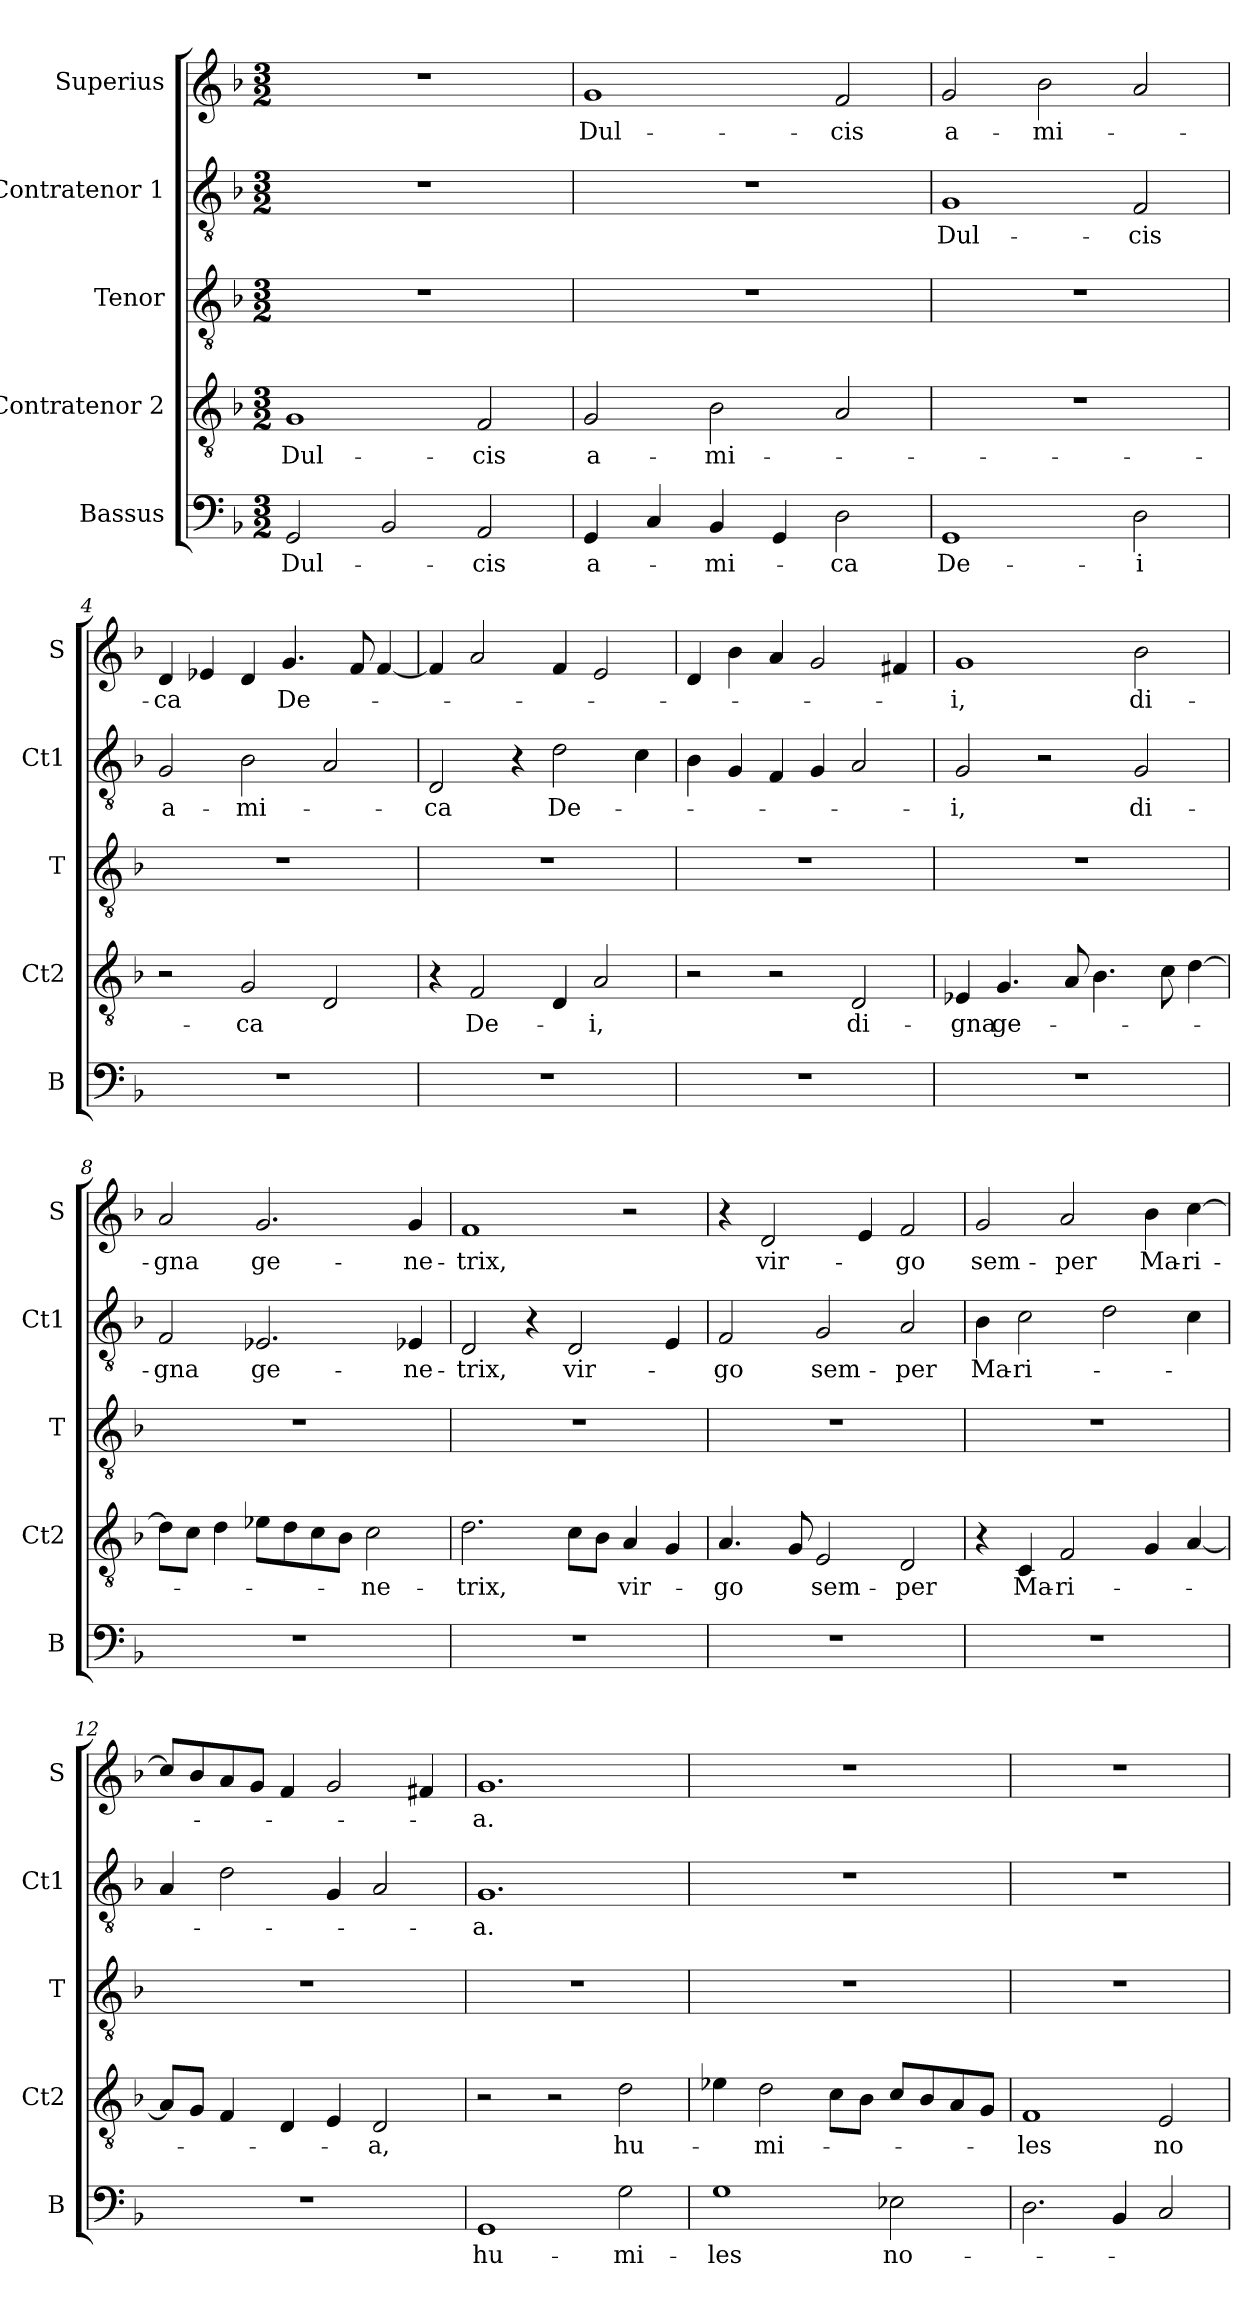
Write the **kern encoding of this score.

**kern	**text	**kern	**text	**kern	**kern	**text	**kern	**text
*part5	*part5	*part4	*part4	*part3	*part2	*part2	*part1	*part1
*staff5	*staff5	*staff4	*staff4	*staff3	*staff2	*staff2	*staff1	*staff1
*I"Bassus	*	*I"Contratenor 2	*	*I"Tenor	*I"Contratenor 1	*	*I"Superius	*
*I'B	*	*I'Ct2	*	*I'T	*I'Ct1	*	*I'S	*
*clefF4	*	*clefGv2	*	*clefGv2	*clefGv2	*	*clefG2	*
*k[b-]	*	*k[b-]	*	*k[b-]	*k[b-]	*	*k[b-]	*
*M3/2	*	*M3/2	*	*M3/2	*M3/2	*	*M3/2	*
=1	=1	=1	=1	=1	=1	=1	=1	=1
2GG	Dul-	1G	Dul-	1.r	1.r	.	1.r	.
2BB-	.	.	.	.	.	.	.	.
2AA	-cis	2F	-cis	.	.	.	.	.
=2	=2	=2	=2	=2	=2	=2	=2	=2
4GG	a-	2G	a-	1.r	1.r	.	1g	Dul-
4C	.	.	.	.	.	.	.	.
4BB-	-mi-	2B-	-mi-	.	.	.	.	.
4GG	.	.	.	.	.	.	.	.
2D	-ca	2A	.	.	.	.	2f	-cis
=3	=3	=3	=3	=3	=3	=3	=3	=3
1GG	De-	1.r	.	1.r	1G	Dul-	2g	a-
.	.	.	.	.	.	.	2b-	-mi-
2D	-i	.	.	.	2F	-cis	2a	.
=4	=4	=4	=4	=4	=4	=4	=4	=4
1.r	.	2r	.	1.r	2G	a-	4d	-ca
.	.	.	.	.	.	.	4e-i	.
.	.	2G	-ca	.	2B-	-mi-	4d	.
.	.	.	.	.	.	.	4.g	De-
.	.	2D	.	.	2A	.	.	.
.	.	.	.	.	.	.	8f	.
.	.	.	.	.	.	.	[4f	.
=5	=5	=5	=5	=5	=5	=5	=5	=5
1.r	.	4r	.	1.r	2D	-ca	4f]	.
.	.	2F	De-	.	.	.	2a	.
.	.	.	.	.	4r	.	.	.
.	.	4D	.	.	2d	De-	4f	.
.	.	2A	-i,	.	.	.	2e	.
.	.	.	.	.	4c	.	.	.
=6	=6	=6	=6	=6	=6	=6	=6	=6
1.r	.	2r	.	1.r	4B-	.	4d	.
.	.	.	.	.	4G	.	4b-	.
.	.	2r	.	.	4F	.	4a	.
.	.	.	.	.	4G	.	2g	.
.	.	2D	di-	.	2A	.	.	.
.	.	.	.	.	.	.	4f#X	.
=7	=7	=7	=7	=7	=7	=7	=7	=7
1.r	.	4E-X	-gna	1.r	2G	-i,	1g	-i,
.	.	4.G	ge-	.	.	.	.	.
.	.	.	.	.	2r	.	.	.
.	.	8A	.	.	.	.	.	.
.	.	4.B-	.	.	.	.	.	.
.	.	.	.	.	2G	di-	2b-	di-
.	.	8c	.	.	.	.	.	.
.	.	[4d	.	.	.	.	.	.
=8	=8	=8	=8	=8	=8	=8	=8	=8
1.r	.	8dL]	.	1.r	2F	-gna	2a	-gna
.	.	8cJ	.	.	.	.	.	.
.	.	4d	.	.	.	.	.	.
.	.	8e-XL	.	.	2.E-X	ge-	2.g	ge-
.	.	8d	.	.	.	.	.	.
.	.	8c	.	.	.	.	.	.
.	.	8B-J	.	.	.	.	.	.
.	.	2c	-ne-	.	.	.	.	.
.	.	.	.	.	4E-X	-ne-	4g	-ne-
=9	=9	=9	=9	=9	=9	=9	=9	=9
1.r	.	2.d	-trix,	1.r	2D	-trix,	1f	-trix,
.	.	.	.	.	4r	.	.	.
.	.	8cL	.	.	2D	vir-	.	.
.	.	8B-J	.	.	.	.	.	.
.	.	4A	vir-	.	.	.	2r	.
.	.	4G	.	.	4E	.	.	.
=10	=10	=10	=10	=10	=10	=10	=10	=10
1.r	.	4.A	-go	1.r	2F	-go	4r	.
.	.	.	.	.	.	.	2d	vir-
.	.	8G	.	.	.	.	.	.
.	.	2E	sem-	.	2G	sem-	.	.
.	.	.	.	.	.	.	4e	.
.	.	2D	-per	.	2A	-per	2f	-go
=11	=11	=11	=11	=11	=11	=11	=11	=11
1.r	.	4r	.	1.r	4B-	Ma-	2g	sem-
.	.	4C	Ma-	.	2c	-ri-	.	.
.	.	2F	-ri-	.	.	.	2a	-per
.	.	.	.	.	2d	.	.	.
.	.	4G	.	.	.	.	4b-	Ma-
.	.	[4A	.	.	4c	.	[4cc	-ri-
=12	=12	=12	=12	=12	=12	=12	=12	=12
1.r	.	8AL]	.	1.r	4A	.	8ccL]	.
.	.	8GJ	.	.	.	.	8b-	.
.	.	4F	.	.	2d	.	8a	.
.	.	.	.	.	.	.	8gJ	.
.	.	4D	.	.	.	.	4f	.
.	.	4E	.	.	4G	.	2g	.
.	.	2D	-a,	.	2A	.	.	.
.	.	.	.	.	.	.	4f#X	.
=13	=13	=13	=13	=13	=13	=13	=13	=13
1GG	hu-	2r	.	1.r	1.G	-a.	1.g	-a.
.	.	2r	.	.	.	.	.	.
2G	-mi-	2d	hu-	.	.	.	.	.
=14	=14	=14	=14	=14	=14	=14	=14	=14
1G	-les	4e-X	.	1.r	1.r	.	1.r	.
.	.	2d	-mi-	.	.	.	.	.
.	.	8cL	.	.	.	.	.	.
.	.	8B-J	.	.	.	.	.	.
2E-i	no-	8cL	.	.	.	.	.	.
.	.	8B-	.	.	.	.	.	.
.	.	8A	.	.	.	.	.	.
.	.	8GJ	.	.	.	.	.	.
=15	=15	=15	=15	=15	=15	=15	=15	=15
2.D	.	1F	-les	1.r	1.r	.	1.r	.
4BB-	.	.	.	.	.	.	.	.
2C	.	2E	no-	.	.	.	.	.
=	=	=	=	=	=	=	=	=
*-	*-	*-	*-	*-	*-	*-	*-	*-
